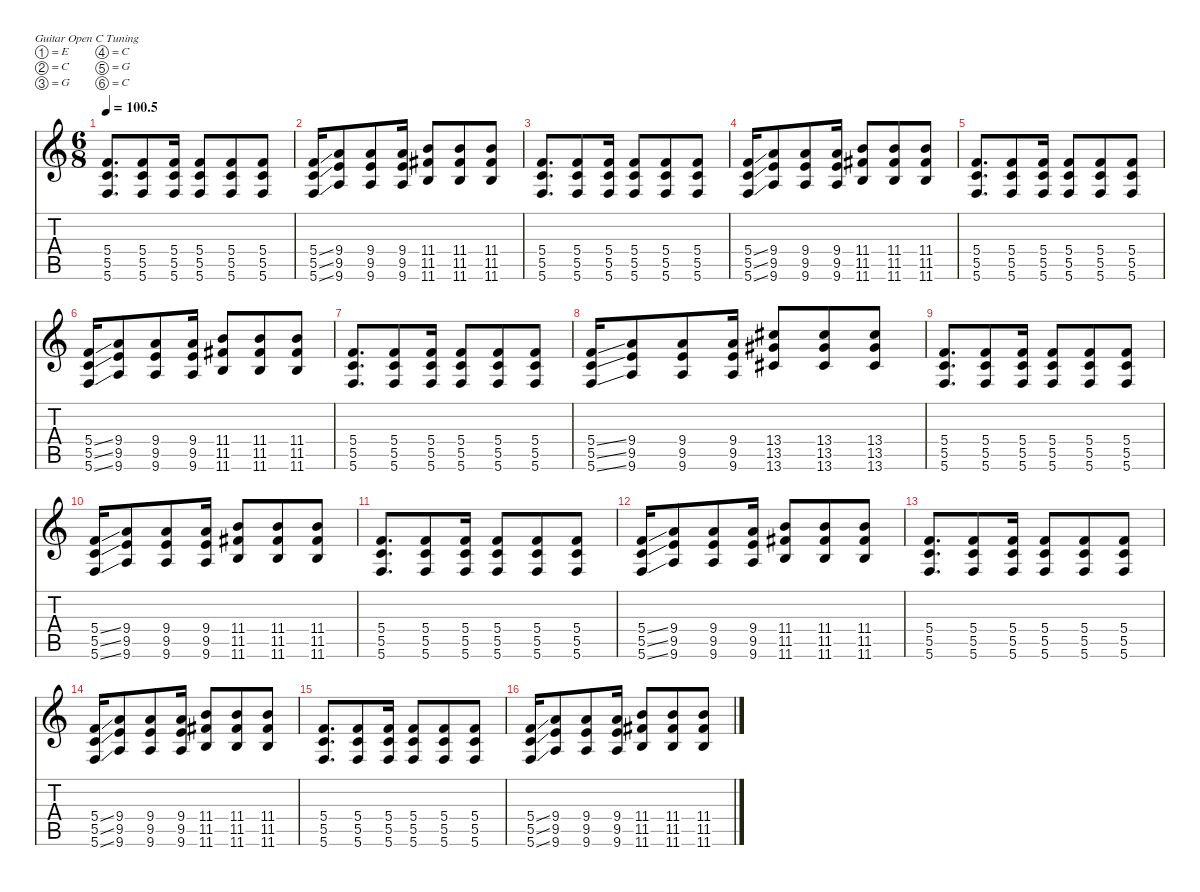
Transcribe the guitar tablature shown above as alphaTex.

\defaultSystemsLayout 4
\hideDynamics
\bracketExtendMode nobrackets
\singleTrackTrackNamePolicy hidden
\multiTrackTrackNamePolicy hidden
\firstSystemTrackNameMode fullname
\firstSystemTrackNameOrientation horizontal
\otherSystemsTrackNameOrientation horizontal
\track ("Guitar II (secondary guitar)" "dist.guit.") {instrument distortionguitar}
\staff {score tabs}
\tuning (E4 C4 G3 C3 G2 C2)
\ts (6 8)
\tempo
100.5
\accidentals auto
\clef g2
\ottava regular
\simile none
\ks c
(5.4 5.5 5.6).8{d dy f beam Up} (5.4 5.5 5.6).8{beam Up} (5.4 5.5 5.6).16{beam Up} (5.4 5.5 5.6).8{beam Up} (5.4 5.5 5.6).8{beam Up} (5.4 5.5 5.6).8{beam Up} |
(5.4{ss} 5.5{ss} 5.6{ss}).16{beam Up} (9.4 9.5 9.6).8{beam Up} (9.4 9.5 9.6).8{beam Up} (9.4 9.5 9.6).16{beam Up} (11.4 11.5{acc #} 11.6).8{beam Up} (11.4 11.5{acc #} 11.6).8{beam Up} (11.4 11.5{acc #} 11.6).8{beam Up} |
(5.4 5.5 5.6).8{d beam Up} (5.4 5.5 5.6).8{beam Up} (5.4 5.5 5.6).16{beam Up} (5.4 5.5 5.6).8{beam Up} (5.4 5.5 5.6).8{beam Up} (5.4 5.5 5.6).8{beam Up} |
(5.4{ss} 5.5{ss} 5.6{ss}).16{beam Up} (9.4 9.5 9.6).8{beam Up} (9.4 9.5 9.6).8{beam Up} (9.4 9.5 9.6).16{beam Up} (11.4 11.5{acc #} 11.6).8{beam Up} (11.4 11.5{acc #} 11.6).8{beam Up} (11.4 11.5{acc #} 11.6).8{beam Up} |
(5.4 5.5 5.6).8{d beam Up} (5.4 5.5 5.6).8{beam Up} (5.4 5.5 5.6).16{beam Up} (5.4 5.5 5.6).8{beam Up} (5.4 5.5 5.6).8{beam Up} (5.4 5.5 5.6).8{beam Up} |
(5.4{ss} 5.5{ss} 5.6{ss}).16{beam Up} (9.4 9.5 9.6).8{beam Up} (9.4 9.5 9.6).8{beam Up} (9.4 9.5 9.6).16{beam Up} (11.4 11.5{acc #} 11.6).8{beam Up} (11.4 11.5{acc #} 11.6).8{beam Up} (11.4 11.5{acc #} 11.6).8{beam Up} |
(5.4 5.5 5.6).8{d beam Up} (5.4 5.5 5.6).8{beam Up} (5.4 5.5 5.6).16{beam Up} (5.4 5.5 5.6).8{beam Up} (5.4 5.5 5.6).8{beam Up} (5.4 5.5 5.6).8{beam Up} |
(5.4{ss} 5.5{ss} 5.6{ss}).16{beam Up} (9.4 9.5 9.6).8{beam Up} (9.4 9.5 9.6).8{beam Up} (9.4 9.5 9.6).16{beam Up} (13.4{acc #} 13.5{acc #} 13.6{acc #}).8{beam Up} (13.4{acc #} 13.5{acc #} 13.6{acc #}).8{beam Up} (13.4{acc #} 13.5{acc #} 13.6{acc #}).8{beam Up} |
(5.4 5.5 5.6).8{d beam Up} (5.4 5.5 5.6).8{beam Up} (5.4 5.5 5.6).16{beam Up} (5.4 5.5 5.6).8{beam Up} (5.4 5.5 5.6).8{beam Up} (5.4 5.5 5.6).8{beam Up} |
(5.4{ss} 5.5{ss} 5.6{ss}).16{beam Up} (9.4 9.5 9.6).8{beam Up} (9.4 9.5 9.6).8{beam Up} (9.4 9.5 9.6).16{beam Up} (11.4 11.5{acc #} 11.6).8{beam Up} (11.4 11.5{acc #} 11.6).8{beam Up} (11.4 11.5{acc #} 11.6).8{beam Up} |
(5.4 5.5 5.6).8{d beam Up} (5.4 5.5 5.6).8{beam Up} (5.4 5.5 5.6).16{beam Up} (5.4 5.5 5.6).8{beam Up} (5.4 5.5 5.6).8{beam Up} (5.4 5.5 5.6).8{beam Up} |
(5.4{ss} 5.5{ss} 5.6{ss}).16{beam Up} (9.4 9.5 9.6).8{beam Up} (9.4 9.5 9.6).8{beam Up} (9.4 9.5 9.6).16{beam Up} (11.4 11.5{acc #} 11.6).8{beam Up} (11.4 11.5{acc #} 11.6).8{beam Up} (11.4 11.5{acc #} 11.6).8{beam Up} |
(5.4 5.5 5.6).8{d beam Up} (5.4 5.5 5.6).8{beam Up} (5.4 5.5 5.6).16{beam Up} (5.4 5.5 5.6).8{beam Up} (5.4 5.5 5.6).8{beam Up} (5.4 5.5 5.6).8{beam Up} |
(5.4{ss} 5.5{ss} 5.6{ss}).16{beam Up} (9.4 9.5 9.6).8{beam Up} (9.4 9.5 9.6).8{beam Up} (9.4 9.5 9.6).16{beam Up} (11.4 11.5{acc #} 11.6).8{beam Up} (11.4 11.5{acc #} 11.6).8{beam Up} (11.4 11.5{acc #} 11.6).8{beam Up} |
(5.4 5.5 5.6).8{d beam Up} (5.4 5.5 5.6).8{beam Up} (5.4 5.5 5.6).16{beam Up} (5.4 5.5 5.6).8{beam Up} (5.4 5.5 5.6).8{beam Up} (5.4 5.5 5.6).8{beam Up} |
(5.4{ss} 5.5{ss} 5.6{ss}).16{beam Up} (9.4 9.5 9.6).8{beam Up} (9.4 9.5 9.6).8{beam Up} (9.4 9.5 9.6).16{beam Up} (11.4 11.5{acc #} 11.6).8{beam Up} (11.4 11.5{acc #} 11.6).8{beam Up} (11.4 11.5{acc #} 11.6).8{beam Up}
